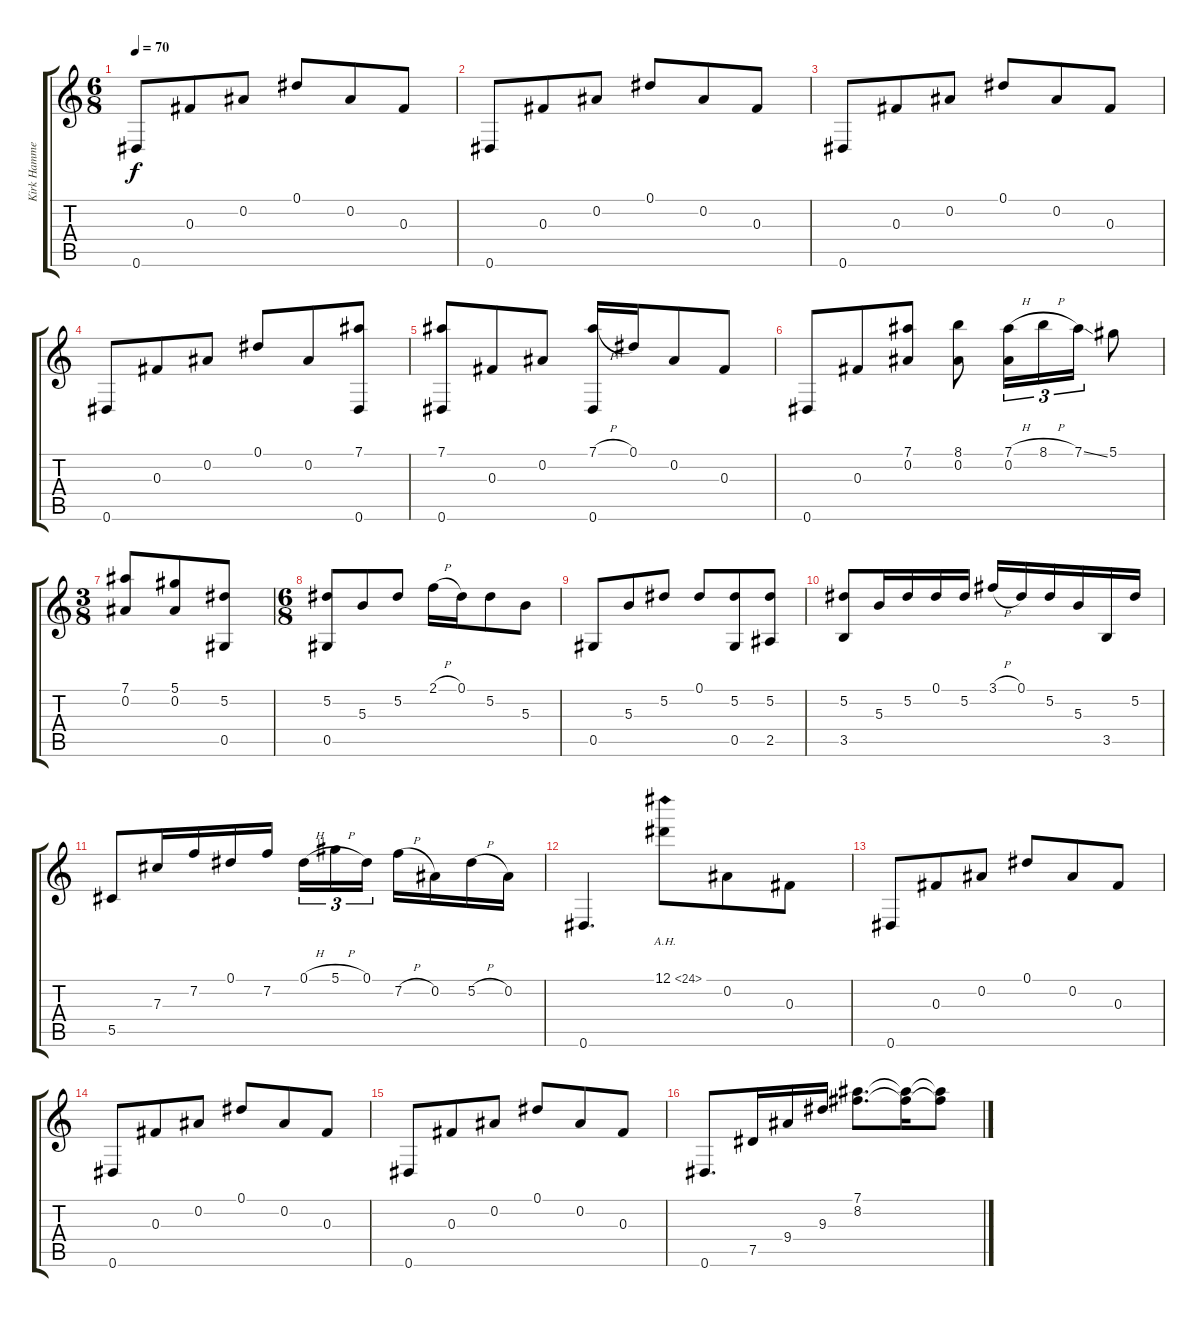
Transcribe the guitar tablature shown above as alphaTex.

\track ("Kirk Hammett" "Kirk Hamme") {instrument acousticguitarsteel}
\staff {score tabs}
\tuning (Eb4 Bb3 Gb3 Db3 Ab2 Eb2) {hide}
\ts (6 8)
\tempo 70
\clef g2
\ks c
0.6.8{dy f instrument acousticguitarsteel} 0.3.8 0.2.8 0.1.8 0.2.8 0.3.8 |
0.6.8 0.3.8 0.2.8 0.1.8 0.2.8 0.3.8 |
0.6.8 0.3.8 0.2.8 0.1.8 0.2.8 0.3.8 |
0.6.8 0.3.8 0.2.8 0.1.8 0.2.8 (7.1 0.6).8 |
(7.1 0.6).8 0.3.8 0.2.8 (7.1{h} 0.6).16 0.1.16 0.2.8 0.3.8 |
0.6.8 0.3.8 (7.1 0.2).8 (8.1 0.2).8 (7.1{h} 0.2).16{tu (3 2)} 8.1{h}.16{tu (3 2)} 7.1{ss}.16{tu (3 2)} 5.1.8 |
\ts (3 8)
(7.1 0.2).8 (5.1 0.2).8 (5.2 0.5).8 |
\ts (6 8)
(5.2 0.5).8 5.3.8 5.2.8 2.1{h}.16 0.1.16 5.2.8 5.3.8 |
0.5.8 5.3.8 5.2.8 0.1.8 (5.2 0.5).8 (5.2 2.5).8 |
(5.2 3.5).8 5.3.16 5.2.16 0.1.16 5.2.16 3.1{h}.16 0.1.16 5.2.16 5.3.16 3.5.16 5.2.16 |
5.5.8 7.3.16 7.2.16 0.1.16 7.2.16 0.1{h}.16{tu (3 2)} 5.1{h}.16{tu (3 2)} 0.1.16{tu (3 2) beam splitsecondary} 7.2{h}.16 0.2.16 5.2{h}.16 0.2.16 |
0.6.4{d} 12.1{ah 12}.8 0.2.8 0.3.8 |
0.6.8 0.3.8 0.2.8 0.1.8 0.2.8 0.3.8 |
0.6.8 0.3.8 0.2.8 0.1.8 0.2.8 0.3.8 |
0.6.8 0.3.8 0.2.8 0.1.8 0.2.8 0.3.8 |
0.6.8{d} 7.5.16 9.4.16 9.3.16 (7.1 8.2).8{d} (7.1{t} 8.2{t}).16 (7.1{t} 8.2{t}).8
